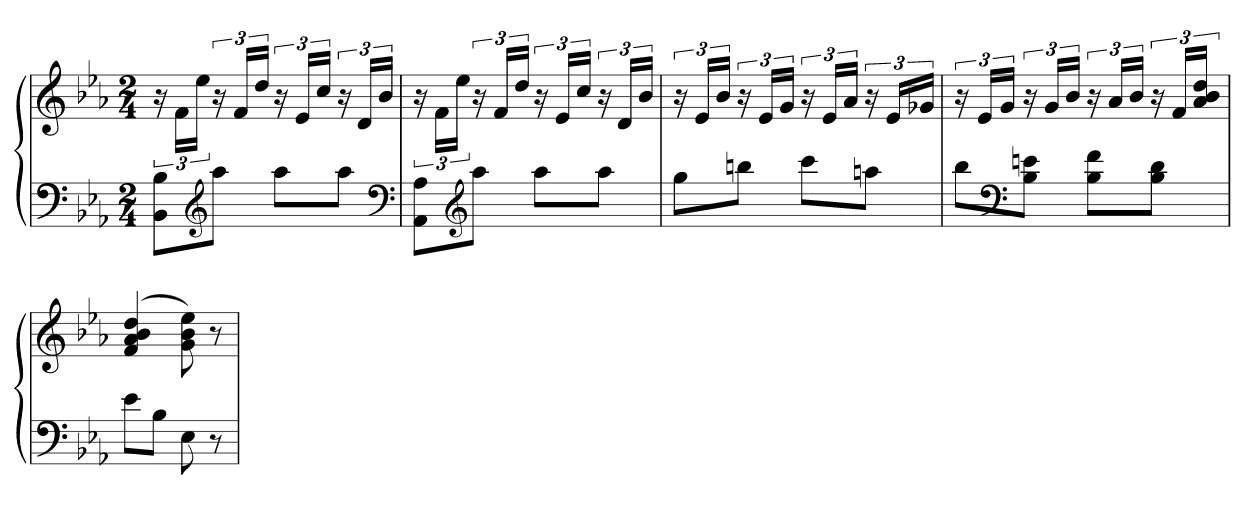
**kern	**kern
*part1	*part1
*staff2	*staff1
*clefF4	*clefG2
*k[b-e-a-]	*k[b-e-a-]
*M2/4	*M2/4
=	=
8BB- 8B-L	24r
.	24fLL
.	24ee-JJ
*clefG2	*
8aa-J	24r
.	24fLL
.	24ddJJ
8aa-L	24r
.	24e-LL
.	24ccJJ
8aa-J	24r
.	24dLL
.	24b-JJ
*clefF4	*
=	=
8AA- 8A-L	24r
.	24fLL
.	24ee-JJ
*clefG2	*
8aa-J	24r
.	24fLL
.	24ddJJ
8aa-L	24r
.	24e-LL
.	24ccJJ
8aa-J	24r
.	24dLL
.	24b-JJ
=	=
8ggL	24r
.	24e-LL
.	24b-JJ
8bbnJ	24r
.	24e-LL
.	24gJJ
8cccL	24r
.	24e-LL
.	24a-JJ
8aanJ	24r
.	24e-LL
.	24g-XJJ
=	=
8bb-L	24r
.	24e-LL
.	24gJJ
*clefF4	*
8B- 8enJ	24r
.	24gLL
.	24b-JJ
8B- 8fL	24r
.	24a-LL
.	24b-JJ
8B- 8dJ	24r
.	24fLL
.	24a- 24b- 24ddJJ
=	=
8e-L	(4f 4a- 4b- 4dd
8B-J	.
8E-	8g 8b- 8ee-)
8r	8r
=	=
*-	*-
